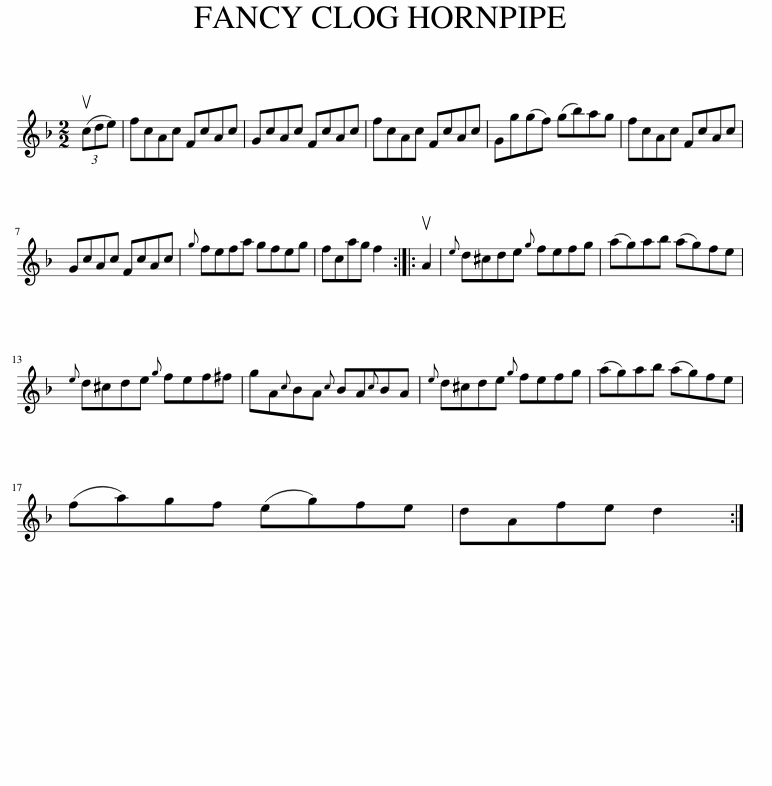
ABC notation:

X:1
L:1/8
M:2/2
I:linebreak $
K:F
V:1 treble
V:1
 (3(ucde) | fcAc FcAc | GcAc FcAc | fcAc FcAc | Gg(gf) (gb)ag | %5
 fcAc FcAc |$ GcAc FcAc |{g} fefa gfeg | fcag f2 :: uA2 | %10
{e} d^cde{g} fefg | (ag)ab (ag)fe |${e} d^cde{g} fef^f | gA{c}BA{c} BA{c}BA |{e} d^cde{g} fefg | %15
 (ag)ab (ag)fe |$ (fa)gf (eg)fe | dAfe d2 :| %18
